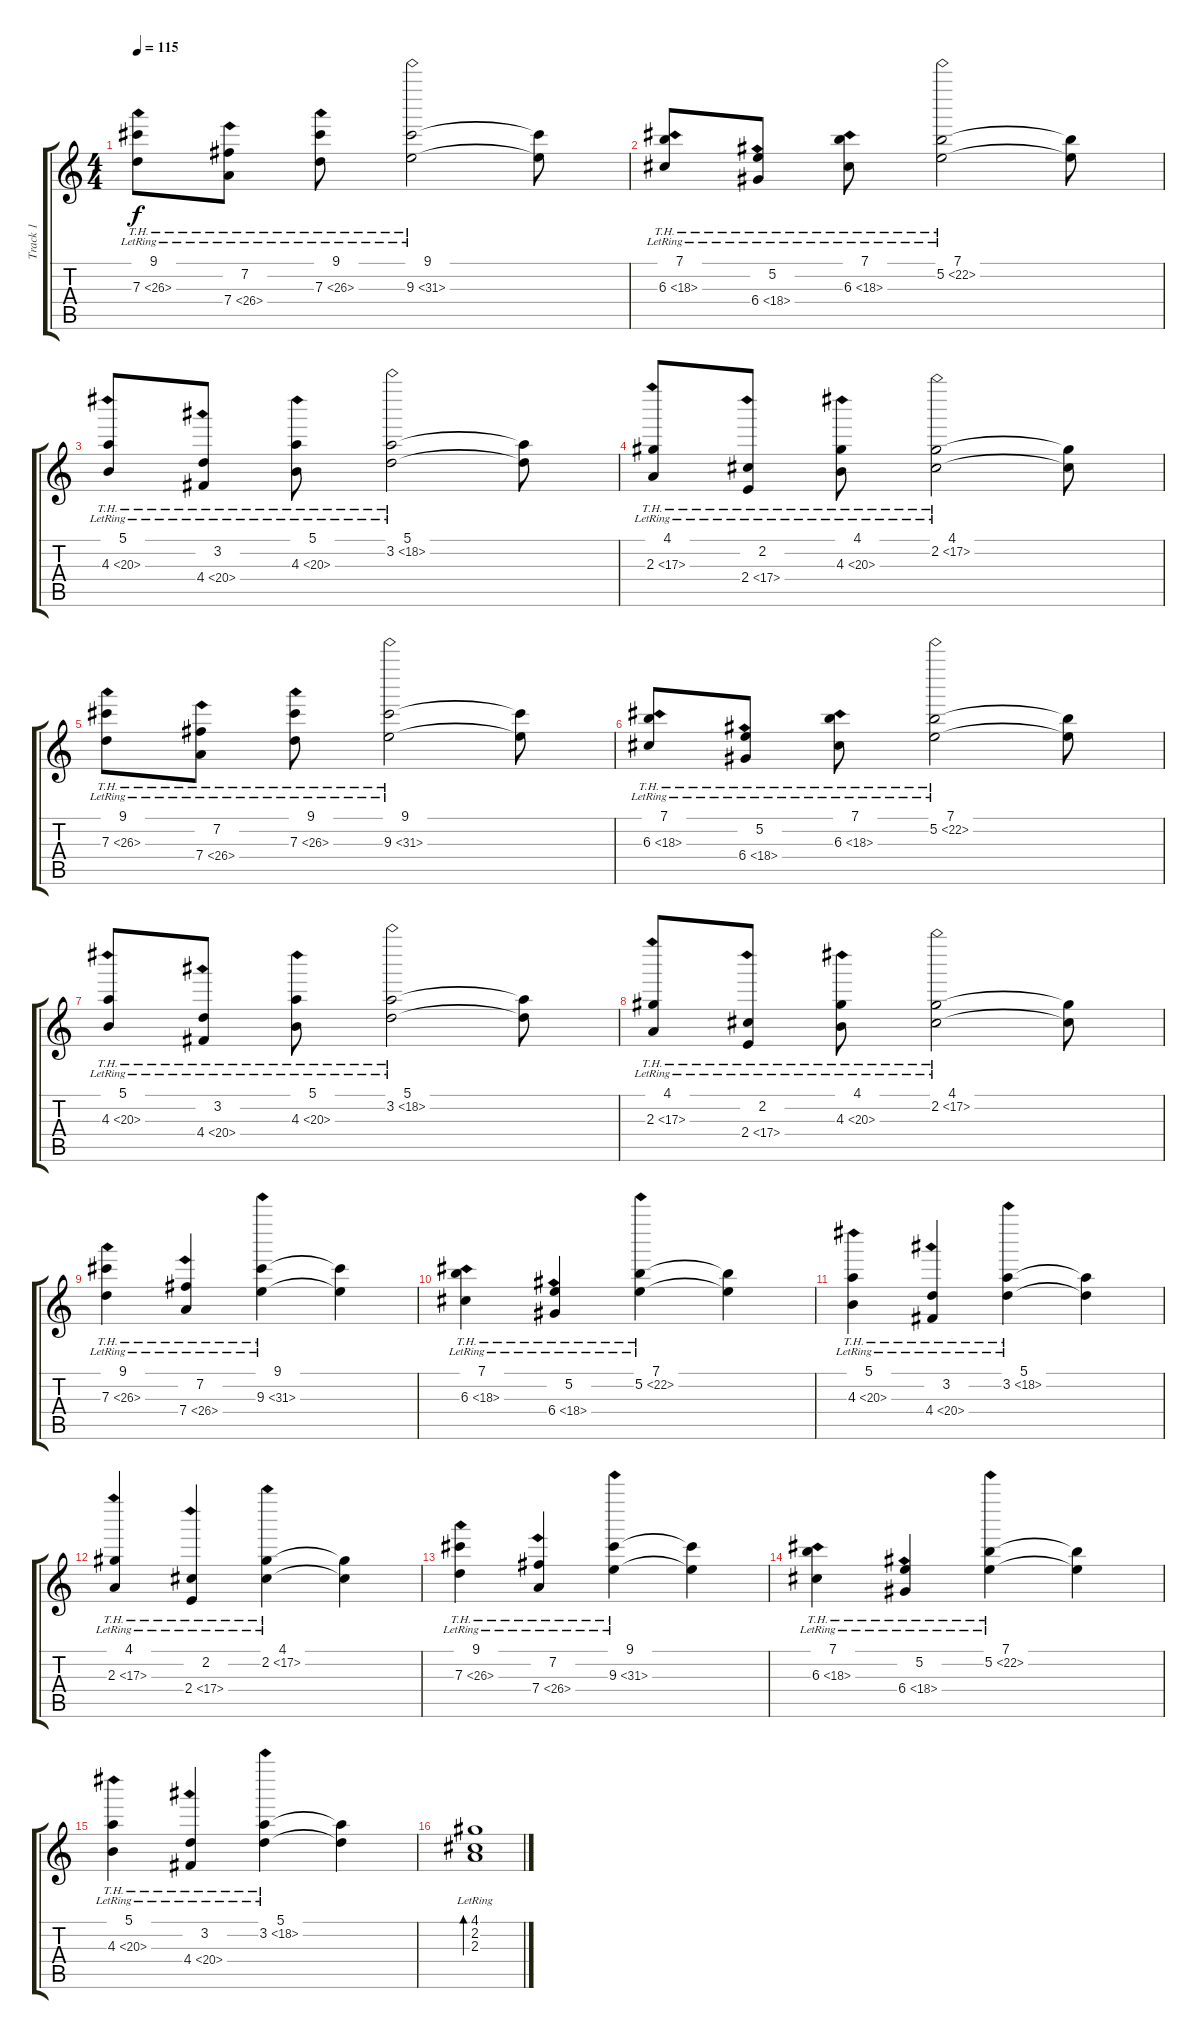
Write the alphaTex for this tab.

\track ("Track 1" "Track 1") {instrument acousticguitarsteel}
\staff {score tabs}
\tuning (E4 B3 G3 D3 A2 E2) {hide}
\ts (4 4)
\tempo 115
\clef g2
\ks c
(9.1{lr} 7.3{th 19 lr}).8{dy f} (7.2{lr} 7.4{th 19 lr}).8 (9.1{lr} 7.3{th 19 lr}).8 (9.1{lr} 9.3{th 22 lr}).2 (9.1{t} 9.3{t}).8 |
(7.1{lr} 6.3{th 12 lr}).8 (5.2{lr} 6.4{th 12 lr}).8 (7.1{lr} 6.3{th 12 lr}).8 (7.1{lr} 5.2{th 17 lr}).2 (7.1{t} 5.2{t}).8 |
(5.1{lr} 4.3{th 16 lr}).8 (3.2{lr} 4.4{th 16 lr}).8 (5.1{lr} 4.3{th 16 lr}).8 (5.1{lr} 3.2{th 15 lr}).2 (5.1{t} 3.2{t}).8 |
(4.1{lr} 2.3{th 15 lr}).8 (2.2{lr} 2.4{th 15 lr}).8 (4.1{lr} 4.3{th 16 lr}).8 (4.1{lr} 2.2{th 15 lr}).2 (4.1{t} 2.2{t}).8 |
(9.1{lr} 7.3{th 19 lr}).8 (7.2{lr} 7.4{th 19 lr}).8 (9.1{lr} 7.3{th 19 lr}).8 (9.1{lr} 9.3{th 22 lr}).2 (9.1{t} 9.3{t}).8 |
(7.1{lr} 6.3{th 12 lr}).8 (5.2{lr} 6.4{th 12 lr}).8 (7.1{lr} 6.3{th 12 lr}).8 (7.1{lr} 5.2{th 17 lr}).2 (7.1{t} 5.2{t}).8 |
(5.1{lr} 4.3{th 16 lr}).8 (3.2{lr} 4.4{th 16 lr}).8 (5.1{lr} 4.3{th 16 lr}).8 (5.1{lr} 3.2{th 15 lr}).2 (5.1{t} 3.2{t}).8 |
(4.1{lr} 2.3{th 15 lr}).8 (2.2{lr} 2.4{th 15 lr}).8 (4.1{lr} 4.3{th 16 lr}).8 (4.1{lr} 2.2{th 15 lr}).2 (4.1{t} 2.2{t}).8 |
(9.1{lr} 7.3{th 19 lr}).4 (7.2{lr} 7.4{th 19 lr}).4 (9.1{lr} 9.3{th 22 lr}).4 (9.1{t} 9.3{t}).4 |
(7.1{lr} 6.3{th 12 lr}).4 (5.2{lr} 6.4{th 12 lr}).4 (7.1{lr} 5.2{th 17 lr}).4 (7.1{t} 5.2{t}).4 |
(5.1{lr} 4.3{th 16 lr}).4 (3.2{lr} 4.4{th 16 lr}).4 (5.1{lr} 3.2{th 15 lr}).4 (5.1{t} 3.2{t}).4 |
(4.1{lr} 2.3{th 15 lr}).4 (2.2{lr} 2.4{th 15 lr}).4 (4.1{lr} 2.2{th 15 lr}).4 (4.1{t} 2.2{t}).4 |
(9.1{lr} 7.3{th 19 lr}).4 (7.2{lr} 7.4{th 19 lr}).4 (9.1{lr} 9.3{th 22 lr}).4 (9.1{t} 9.3{t}).4 |
(7.1{lr} 6.3{th 12 lr}).4 (5.2{lr} 6.4{th 12 lr}).4 (7.1{lr} 5.2{th 17 lr}).4 (7.1{t} 5.2{t}).4 |
(5.1{lr} 4.3{th 16 lr}).4 (3.2{lr} 4.4{th 16 lr}).4 (5.1{lr} 3.2{th 15 lr}).4 (5.1{t} 3.2{t}).4 |
(4.1{lr} 2.2{lr} 2.3{lr}).1{bd 480}
